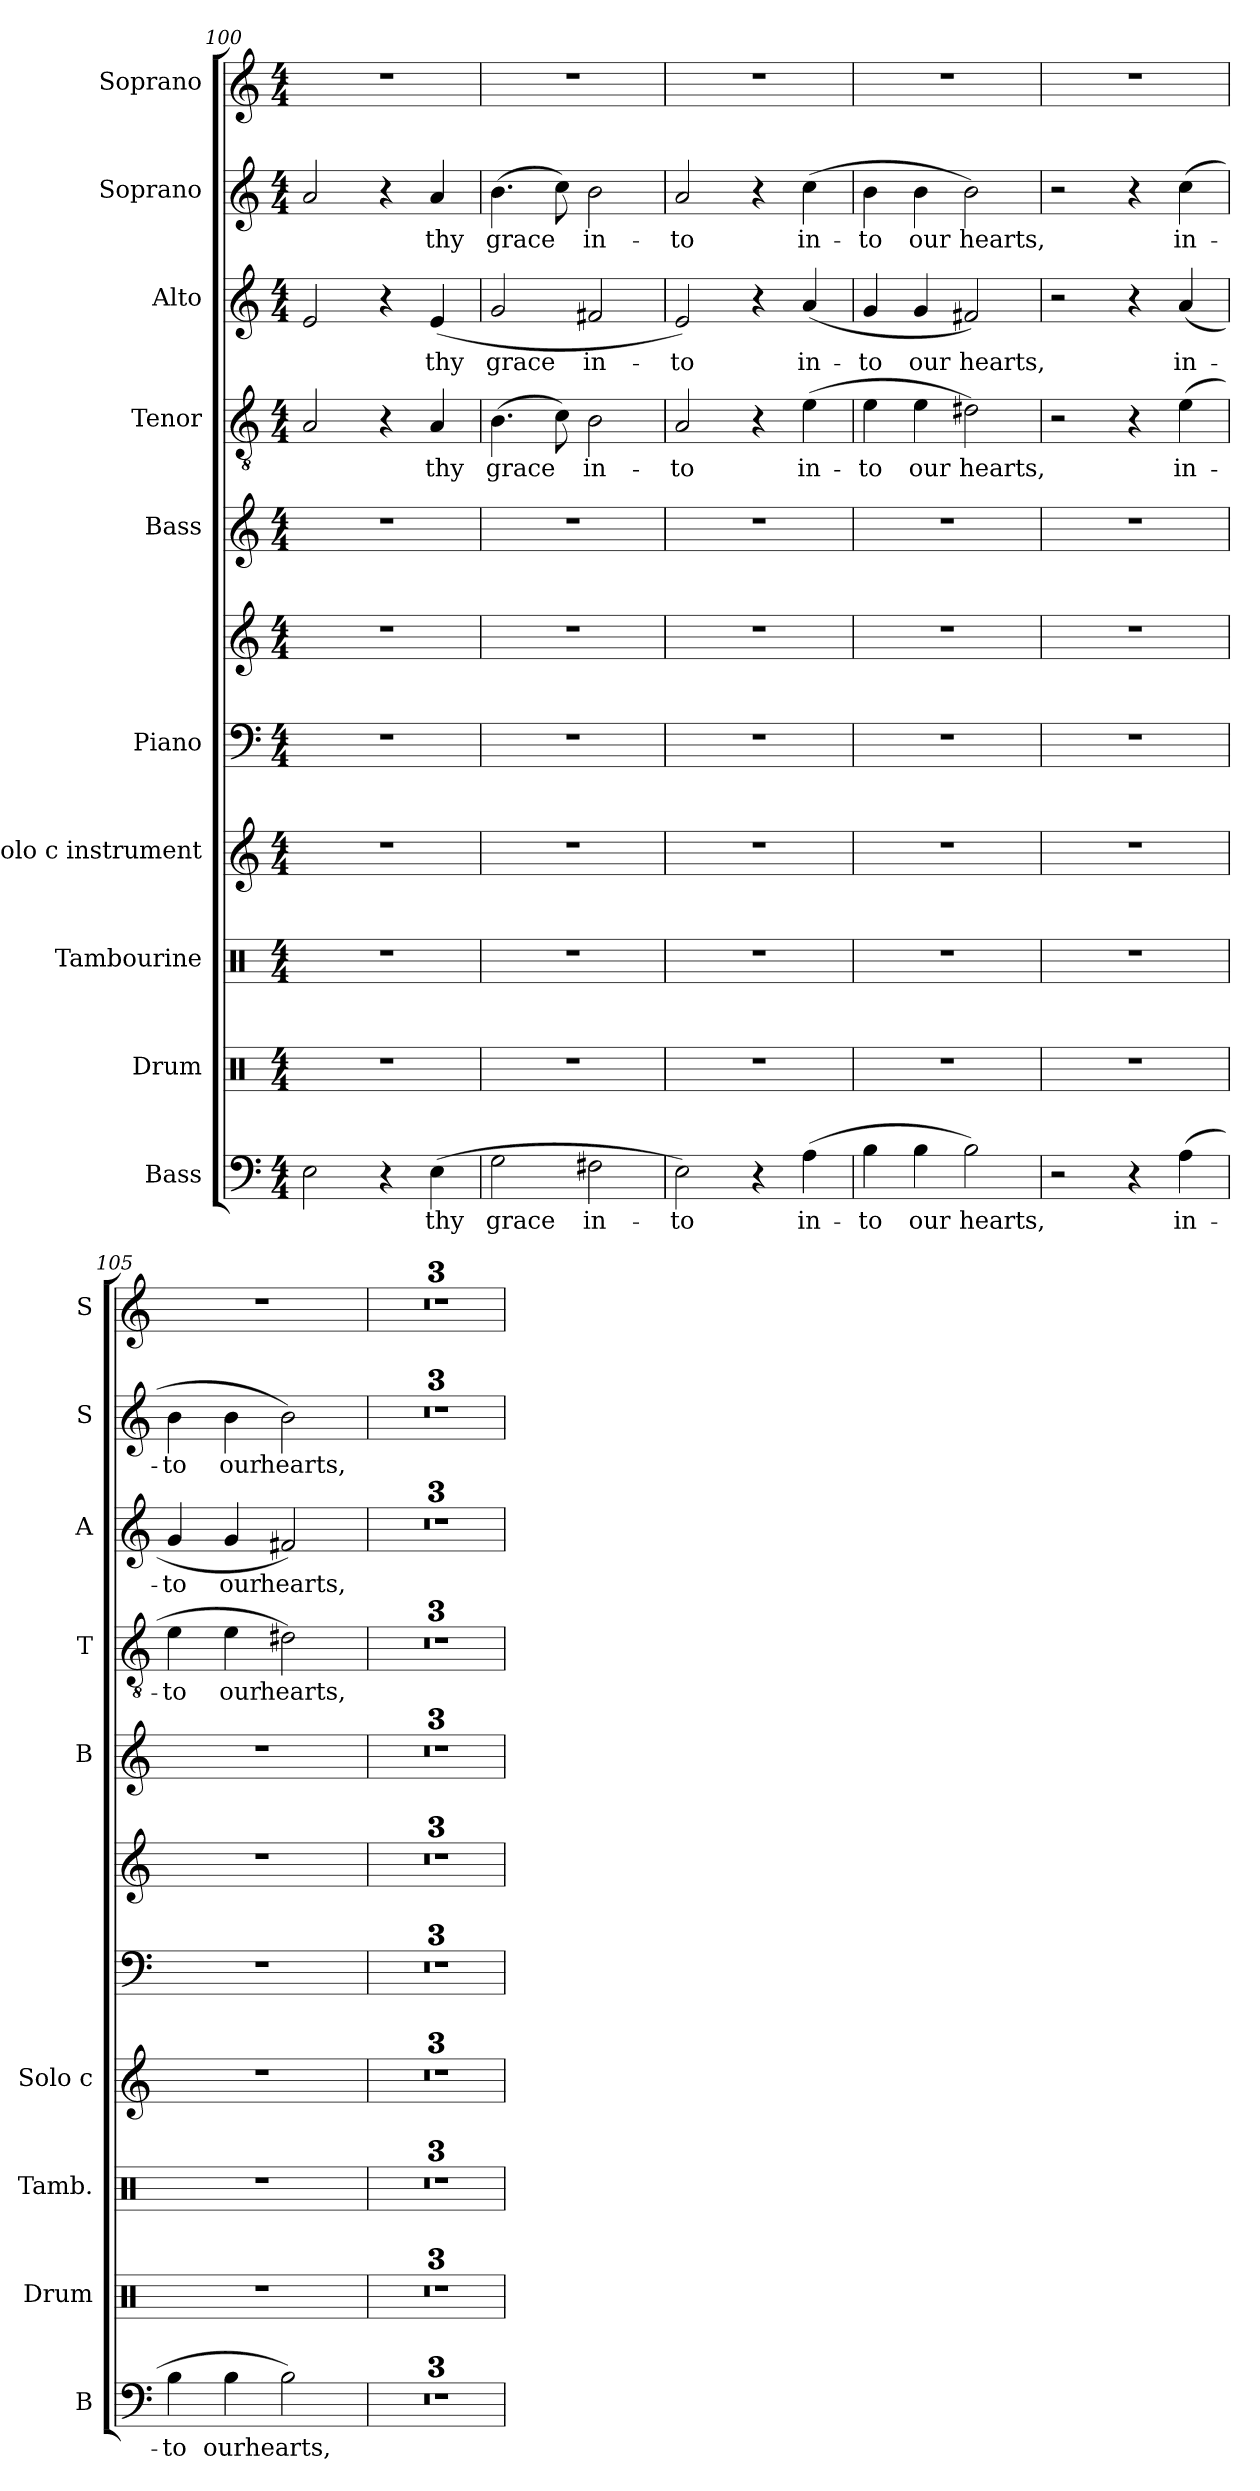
**kern	**text	**kern	**kern	**kern	**kern	**kern	**kern	**kern	**text	**kern	**text	**kern	**text	**kern
*part10	*part10	*part9	*part8	*part7	*part6	*part6	*part5	*part4	*part4	*part3	*part3	*part2	*part2	*part1
*staff11	*staff11	*staff10	*staff9	*staff8	*staff7	*staff6	*staff5	*staff4	*staff4	*staff3	*staff3	*staff2	*staff2	*staff1
*I"Bass	*	*I"Drum	*I"Tambourine	*I"Solo c instrument	*I"Piano	*	*I"Bass	*I"Tenor	*	*I"Alto	*	*I"Soprano	*	*I"Soprano
*I'B	*	*I'Drum	*I'Tamb.	*I'Solo c	*	*	*I'B	*I'T	*	*I'A	*	*I'S	*	*I'S
*clefF4	*	*clefX	*clefX	*clefG2	*clefF4	*clefG2	*clefG2	*clefGv2	*	*clefG2	*	*clefG2	*	*clefG2
*	*	*	*	*	*	*	*ITrd7c12	*	*	*	*	*	*	*
*k[]	*	*k[]	*k[]	*k[]	*k[]	*k[]	*k[]	*k[]	*	*k[]	*	*k[]	*	*k[]
*C:	*	*C:	*C:	*C:	*C:	*C:	*C:	*C:	*	*C:	*	*C:	*	*C:
*M4/4	*	*M4/4	*M4/4	*M4/4	*M4/4	*M4/4	*M4/4	*M4/4	*	*M4/4	*	*M4/4	*	*M4/4
=100	=100	=100	=100	=100	=100	=100	=100	=100	=100	=100	=100	=100	=100	=100
2E\	.	1r	1r	1r	1r	1r	1r	2A/	.	2e/	.	2a/	.	1r
4r	.	.	.	.	.	.	.	4r	.	4r	.	4r	.	.
!	!LO:LY:b	!	!	!	!	!	!	!	!LO:LY:b	!	!LO:LY:b	!	!LO:LY:b	!
(>4E\	thy	.	.	.	.	.	.	4A/	thy	(4e/	thy	4a/	thy	.
!!LO:LB:g=z
=101	=101	=101	=101	=101	=101	=101	=101	=101	=101	=101	=101	=101	=101	=101
!	!LO:LY:b	!	!	!	!	!	!	!	!LO:LY:b	!	!LO:LY:b	!	!LO:LY:b	!
2G\	grace	1r	1r	1r	1r	1r	1r	(>4.B\	grace	2g/	grace	(>4.b\	grace	1r
.	.	.	.	.	.	.	.	8c\)	.	.	.	8cc\)	.	.
!	!LO:LY:b	!	!	!	!	!	!	!	!LO:LY:b	!	!LO:LY:b	!	!LO:LY:b	!
2F#X\	in-	.	.	.	.	.	.	2B\	in-	2f#X/	in-	2b\	in-	.
=102	=102	=102	=102	=102	=102	=102	=102	=102	=102	=102	=102	=102	=102	=102
!	!LO:LY:b	!	!	!	!	!	!	!	!LO:LY:b	!	!LO:LY:b	!	!LO:LY:b	!
2E\)	-to	1r	1r	1r	1r	1r	1r	2A/	-to	2e/)	-to	2a/	-to	1r
4r	.	.	.	.	.	.	.	4r	.	4r	.	4r	.	.
!	!LO:LY:b	!	!	!	!	!	!	!	!LO:LY:b	!	!LO:LY:b	!	!LO:LY:b	!
(>4A\	in-	.	.	.	.	.	.	(>4e\	in-	(4a/	in-	(>4cc\	in-	.
=103	=103	=103	=103	=103	=103	=103	=103	=103	=103	=103	=103	=103	=103	=103
!	!LO:LY:b	!	!	!	!	!	!	!	!LO:LY:b	!	!LO:LY:b	!	!LO:LY:b	!
4B\	-to	1r	1r	1r	1r	1r	1r	4e\	-to	4g/	-to	4b\	-to	1r
!	!LO:LY:b	!	!	!	!	!	!	!	!LO:LY:b	!	!LO:LY:b	!	!LO:LY:b	!
4B\	our	.	.	.	.	.	.	4e\	our	4g/	our	4b\	our	.
!	!LO:LY:b	!	!	!	!	!	!	!	!LO:LY:b	!	!LO:LY:b	!	!LO:LY:b	!
2B\)	hearts,	.	.	.	.	.	.	2d#X\)	hearts,	2f#X/)	hearts,	2b\)	hearts,	.
=104	=104	=104	=104	=104	=104	=104	=104	=104	=104	=104	=104	=104	=104	=104
2r	.	1r	1r	1r	1r	1r	1r	2r	.	2r	.	2r	.	1r
4r	.	.	.	.	.	.	.	4r	.	4r	.	4r	.	.
!	!LO:LY:b	!	!	!	!	!	!	!	!LO:LY:b	!	!LO:LY:b	!	!LO:LY:b	!
(>4A\	in-	.	.	.	.	.	.	(>4e\	in-	(4a/	in-	(>4cc\	in-	.
=105	=105	=105	=105	=105	=105	=105	=105	=105	=105	=105	=105	=105	=105	=105
!	!LO:LY:b	!	!	!	!	!	!	!	!LO:LY:b	!	!LO:LY:b	!	!LO:LY:b	!
4B\	-to	1r	1r	1r	1r	1r	1r	4e\	-to	4g/	-to	4b\	-to	1r
!	!LO:LY:b	!	!	!	!	!	!	!	!LO:LY:b	!	!LO:LY:b	!	!LO:LY:b	!
4B\	ourhearts,	.	.	.	.	.	.	4e\	our	4g/	our	4b\	our	.
!	!	!	!	!	!	!	!	!	!LO:LY:b	!	!LO:LY:b	!	!LO:LY:b	!
2B\)	.	.	.	.	.	.	.	2d#X\)	hearts,	2f#X/)	hearts,	2b\)	hearts,	.
=106	=106	=106	=106	=106	=106	=106	=106	=106	=106	=106	=106	=106	=106	=106
1r	.	1r	1r	1r	1r	1r	1r	1r	.	1r	.	1r	.	1r
=107	=107	=107	=107	=107	=107	=107	=107	=107	=107	=107	=107	=107	=107	=107
1r	.	1r	1r	1r	1r	1r	1r	1r	.	1r	.	1r	.	1r
=108	=108	=108	=108	=108	=108	=108	=108	=108	=108	=108	=108	=108	=108	=108
1r	.	1r	1r	1r	1r	1r	1r	1r	.	1r	.	1r	.	1r
=	=	=	=	=	=	=	=	=	=	=	=	=	=	=
*-	*-	*-	*-	*-	*-	*-	*-	*-	*-	*-	*-	*-	*-	*-
